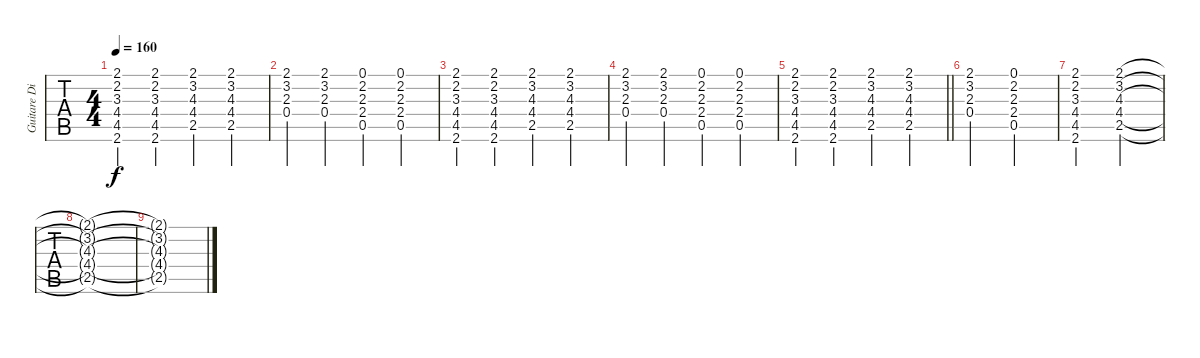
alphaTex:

\track ("Guitare Disto" "Guitare Di") {instrument distortionguitar}
\staff {tabs}
\tuning (E4 B3 G3 D3 A2 E2) {hide}
\ts (4 4)
\tempo 160
\clef g2
\ks c
(2.1 2.2 3.3 4.4 4.5 2.6).4{dy f} (2.1 2.2 3.3 4.4 4.5 2.6).4 (2.1 3.2 4.3 4.4 2.5).4 (2.1 3.2 4.3 4.4 2.5).4 |
(2.1 3.2 2.3 0.4).4 (2.1 3.2 2.3 0.4).4 (0.1 2.2 2.3 2.4 0.5).4 (0.1 2.2 2.3 2.4 0.5).4 |
(2.1 2.2 3.3 4.4 4.5 2.6).4 (2.1 2.2 3.3 4.4 4.5 2.6).4 (2.1 3.2 4.3 4.4 2.5).4 (2.1 3.2 4.3 4.4 2.5).4 |
(2.1 3.2 2.3 0.4).4 (2.1 3.2 2.3 0.4).4 (0.1 2.2 2.3 2.4 0.5).4 (0.1 2.2 2.3 2.4 0.5).4 |
\barLineRight lightlight
(2.1 2.2 3.3 4.4 4.5 2.6).4 (2.1 2.2 3.3 4.4 4.5 2.6).4 (2.1 3.2 4.3 4.4 2.5).4 (2.1 3.2 4.3 4.4 2.5).4 |
(2.1 3.2 2.3 0.4).2 (0.1 2.2 2.3 2.4 0.5).2 |
(2.1 2.2 3.3 4.4 4.5 2.6).2 (2.1 3.2 4.3 4.4 2.5).2 |
(2.1{t} 3.2{t} 4.3{t} 4.4{t} 2.5{t}).1 |
(2.1{t} 3.2{t} 4.3{t} 4.4{t} 2.5{t}).1
